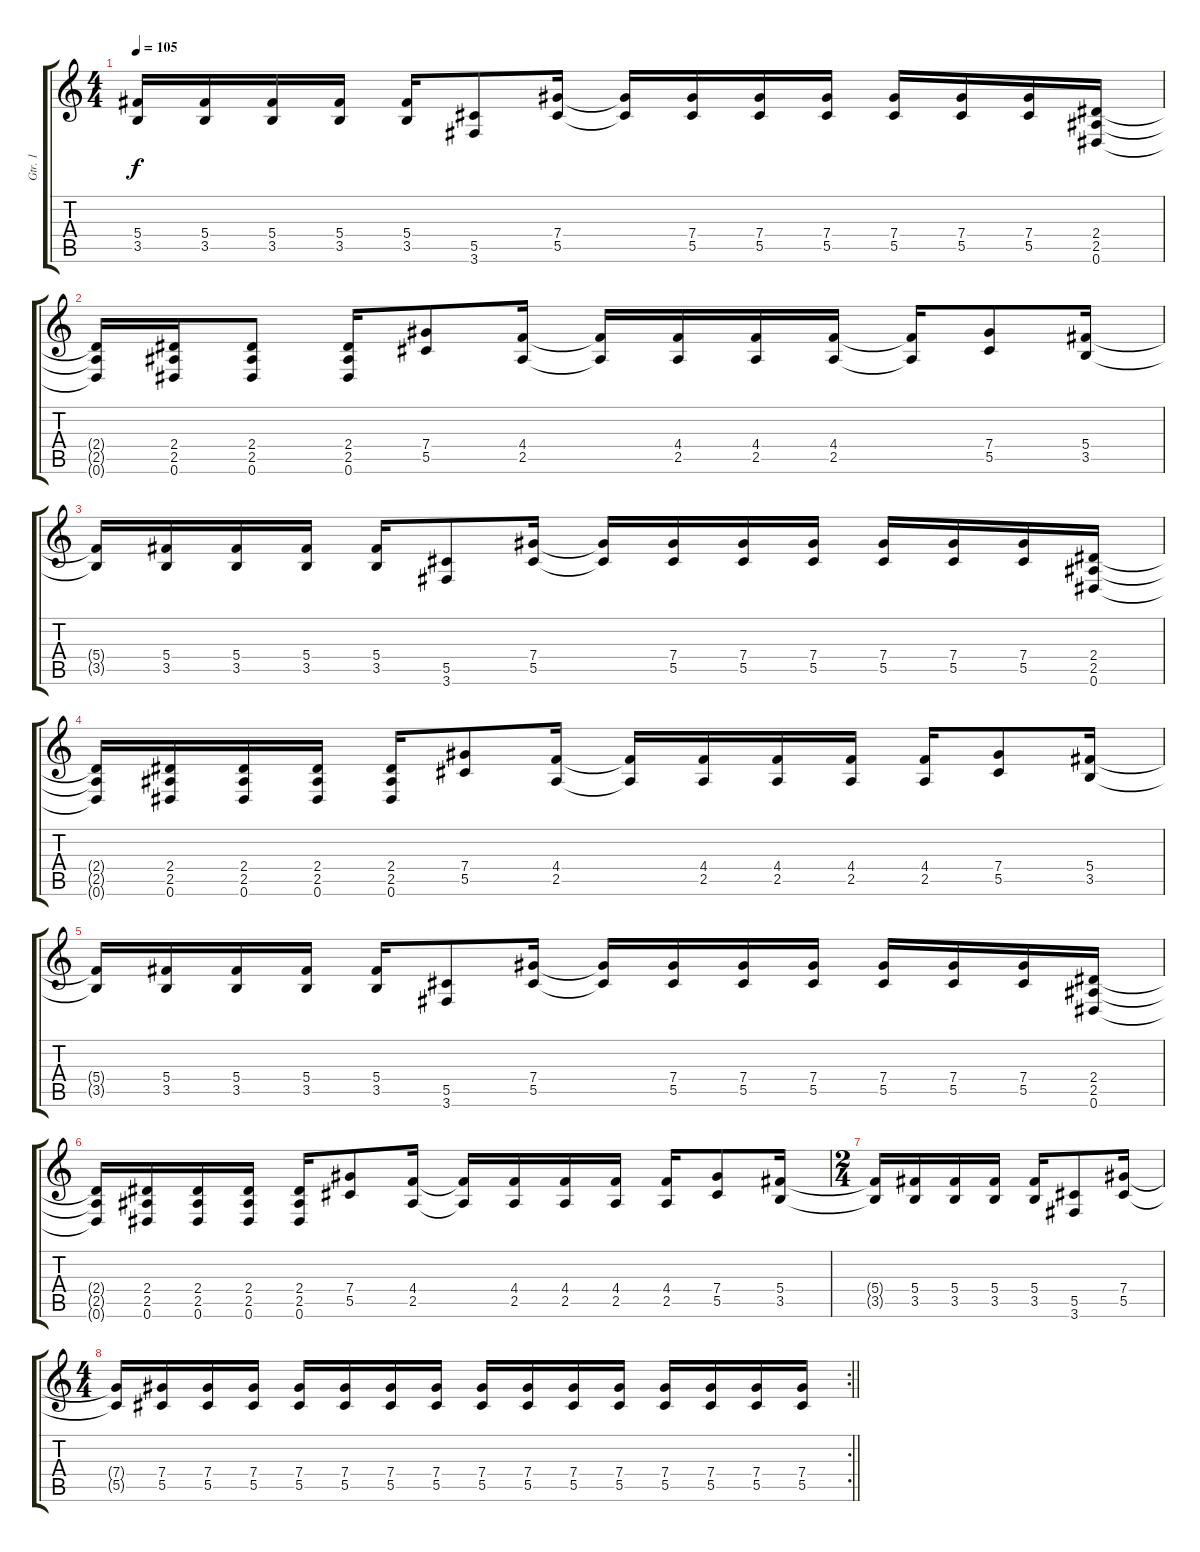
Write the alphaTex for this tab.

\track ("Gtr. 1" "Gtr. 1") {instrument overdrivenguitar}
\staff {score tabs}
\tuning (Eb4 Bb3 Gb3 Db3 Ab2 Eb2) {hide}
\ts (4 4)
\tempo 105
\clef g2
\ks c
(5.4{t} 3.5{t}).16{dy f} (5.4 3.5).16 (5.4 3.5).16 (5.4 3.5).16 (5.4 3.5).16 (5.5 3.6).8 (7.4 5.5).16 (7.4{t} 5.5{t}).16 (7.4 5.5).16 (7.4 5.5).16 (7.4 5.5).16 (7.4 5.5).16 (7.4 5.5).16 (7.4 5.5).16 (2.4 2.5 0.6).16 |
(2.4{t} 2.5{t} 0.6{t}).16 (2.4 2.5 0.6).16 (2.4 2.5 0.6).8 (2.4 2.5 0.6).16 (7.4 5.5).8 (4.4 2.5).16 (4.4{t} 2.5{t}).16 (4.4 2.5).16 (4.4 2.5).16 (4.4 2.5).16 (4.4{t} 2.5{t}).16 (7.4 5.5).8 (5.4 3.5).16 |
(5.4{t} 3.5{t}).16 (5.4 3.5).16 (5.4 3.5).16 (5.4 3.5).16 (5.4 3.5).16 (5.5 3.6).8 (7.4 5.5).16 (7.4{t} 5.5{t}).16 (7.4 5.5).16 (7.4 5.5).16 (7.4 5.5).16 (7.4 5.5).16 (7.4 5.5).16 (7.4 5.5).16 (2.4 2.5 0.6).16 |
(2.4{t} 2.5{t} 0.6{t}).16 (2.4 2.5 0.6).16 (2.4 2.5 0.6).16 (2.4 2.5 0.6).16 (2.4 2.5 0.6).16 (7.4 5.5).8 (4.4 2.5).16 (4.4{t} 2.5{t}).16 (4.4 2.5).16 (4.4 2.5).16 (4.4 2.5).16 (4.4 2.5).16 (7.4 5.5).8 (5.4 3.5).16 |
(5.4{t} 3.5{t}).16 (5.4 3.5).16 (5.4 3.5).16 (5.4 3.5).16 (5.4 3.5).16 (5.5 3.6).8 (7.4 5.5).16 (7.4{t} 5.5{t}).16 (7.4 5.5).16 (7.4 5.5).16 (7.4 5.5).16 (7.4 5.5).16 (7.4 5.5).16 (7.4 5.5).16 (2.4 2.5 0.6).16 |
(2.4{t} 2.5{t} 0.6{t}).16 (2.4 2.5 0.6).16 (2.4 2.5 0.6).16 (2.4 2.5 0.6).16 (2.4 2.5 0.6).16 (7.4 5.5).8 (4.4 2.5).16 (4.4{t} 2.5{t}).16 (4.4 2.5).16 (4.4 2.5).16 (4.4 2.5).16 (4.4 2.5).16 (7.4 5.5).8 (5.4 3.5).16 |
\ts (2 4)
(5.4{t} 3.5{t}).16 (5.4 3.5).16 (5.4 3.5).16 (5.4 3.5).16 (5.4 3.5).16 (5.5 3.6).8 (7.4 5.5).16 |
\rc 2
\ts (4 4)
\barLineRight lightlight
(7.4{t} 5.5{t}).16 (7.4 5.5).16 (7.4 5.5).16 (7.4 5.5).16 (7.4 5.5).16 (7.4 5.5).16 (7.4 5.5).16 (7.4 5.5).16 (7.4 5.5).16 (7.4 5.5).16 (7.4 5.5).16 (7.4 5.5).16 (7.4 5.5).16 (7.4 5.5).16 (7.4 5.5).16 (7.4 5.5).16
